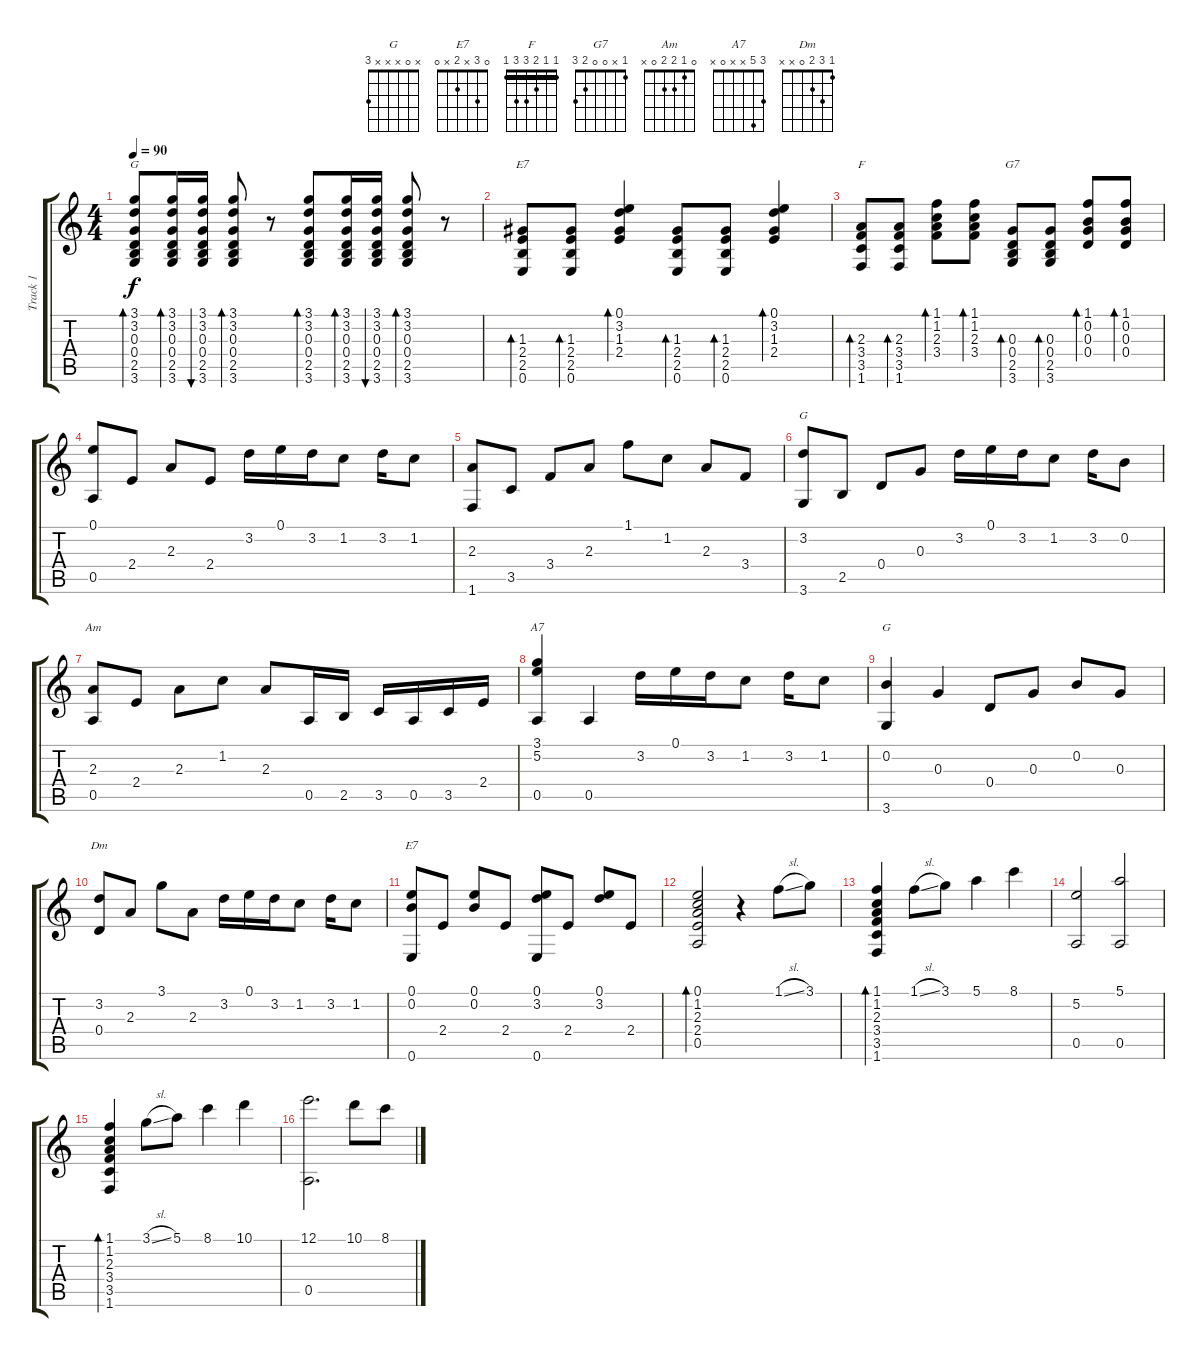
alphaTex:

\track ("Track 1" "Track 1") {instrument acousticguitarsteel}
\staff {score tabs}
\tuning (E4 B3 G3 D3 A2 E2) {hide}
\chord ("G" 3 3 0 0 2 3) {barre 3}
\chord ("E7" x 3 1 2 2 0)
\chord ("F" 1 1 2 3 3 1) {barre 1}
\chord ("G7" 1 x 0 0 2 3)
\chord ("G" 0 3 0 0 2 3)
\chord ("Am" 0 1 2 2 0 x)
\chord ("A7" 3 5 x x 0 x)
\chord ("G" x 0 x x x 3)
\chord ("Dm" 1 3 2 0 x x)
\chord ("E7" 0 3 x 2 x 0)
\ts (4 4)
\tempo 90
\clef g2
\ks c
(3.1 3.2 0.3 0.4 2.5 3.6).8{bd 60 ch "G" dy f} (3.1 3.2 0.3 0.4 2.5 3.6).16{bd 60} (3.1 3.2 0.3 0.4 2.5 3.6).16{bu 60} (3.1 3.2 0.3 0.4 2.5 3.6).8{bd 60} r.8 (3.1 3.2 0.3 0.4 2.5 3.6).8{bd 60} (3.1 3.2 0.3 0.4 2.5 3.6).16{bd 60} (3.1 3.2 0.3 0.4 2.5 3.6).16{bu 60} (3.1 3.2 0.3 0.4 2.5 3.6).8{bd 60} r.8 |
(1.3 2.4 2.5 0.6).8{bd 60 ch "E7"} (1.3 2.4 2.5 0.6).8{bd 60} (0.1 3.2 1.3 2.4).4{bd 60} (1.3 2.4 2.5 0.6).8{bd 60} (1.3 2.4 2.5 0.6).8{bd 60} (0.1 3.2 1.3 2.4).4{bd 60} |
(2.3 3.4 3.5 1.6).8{bd 60 ch "F"} (2.3 3.4 3.5 1.6).8{bd 60} (1.1 1.2 2.3 3.4).8{bd 60} (1.1 1.2 2.3 3.4).8{bd 60} (0.3 0.4 2.5 3.6).8{bd 60 ch "G7"} (0.3 0.4 2.5 3.6).8{bd 60} (1.1 0.2 0.3 0.4).8{bd 60} (1.1 0.2 0.3 0.4).8{bd 60} |
(0.1 0.5).8 2.4.8 2.3.8 2.4.8 3.2.16 0.1.16 3.2.16 1.2.8 3.2.16 1.2.8 |
(2.3 1.6).8 3.5.8 3.4.8 2.3.8 1.1.8 1.2.8 2.3.8 3.4.8 |
(3.2 3.6).8{ch "G"} 2.5.8 0.4.8 0.3.8 3.2.16 0.1.16 3.2.16 1.2.8 3.2.16 0.2.8 |
(2.3 0.5).8{ch "Am"} 2.4.8 2.3.8 1.2.8 2.3.8 0.5.16 2.5.16 3.5.16 0.5.16 3.5.16 2.4.16 |
(3.1 5.2 0.5).4{ch "A7"} 0.5.4 3.2.16 0.1.16 3.2.16 1.2.8 3.2.16 1.2.8 |
(0.2 3.6).4{ch "G"} 0.3.4 0.4.8 0.3.8 0.2.8 0.3.8 |
(3.2 0.4).8{ch "Dm"} 2.3.8 3.1.8 2.3.8 3.2.16 0.1.16 3.2.16 1.2.8 3.2.16 1.2.8 |
(0.1 0.2 0.6).8{ch "E7"} 2.4.8 (0.1 0.2).8 2.4.8 (0.1 3.2 0.6).8 2.4.8 (0.1 3.2).8 2.4.8 |
(0.1 1.2 2.3 2.4 0.5).2{bd 60} r.4 1.1{sl}.8 3.1.8 |
(1.1 1.2 2.3 3.4 3.5 1.6).4{bd 60} 1.1{sl}.8 3.1.8 5.1.4 8.1.4 |
(5.2 0.5).2 (5.1 0.5).2 |
(1.1 1.2 2.3 3.4 3.5 1.6).4{bd 120} 3.1{sl}.8 5.1.8 8.1.4 10.1.4 |
(12.1 0.5).2{d} 10.1.8 8.1.8
